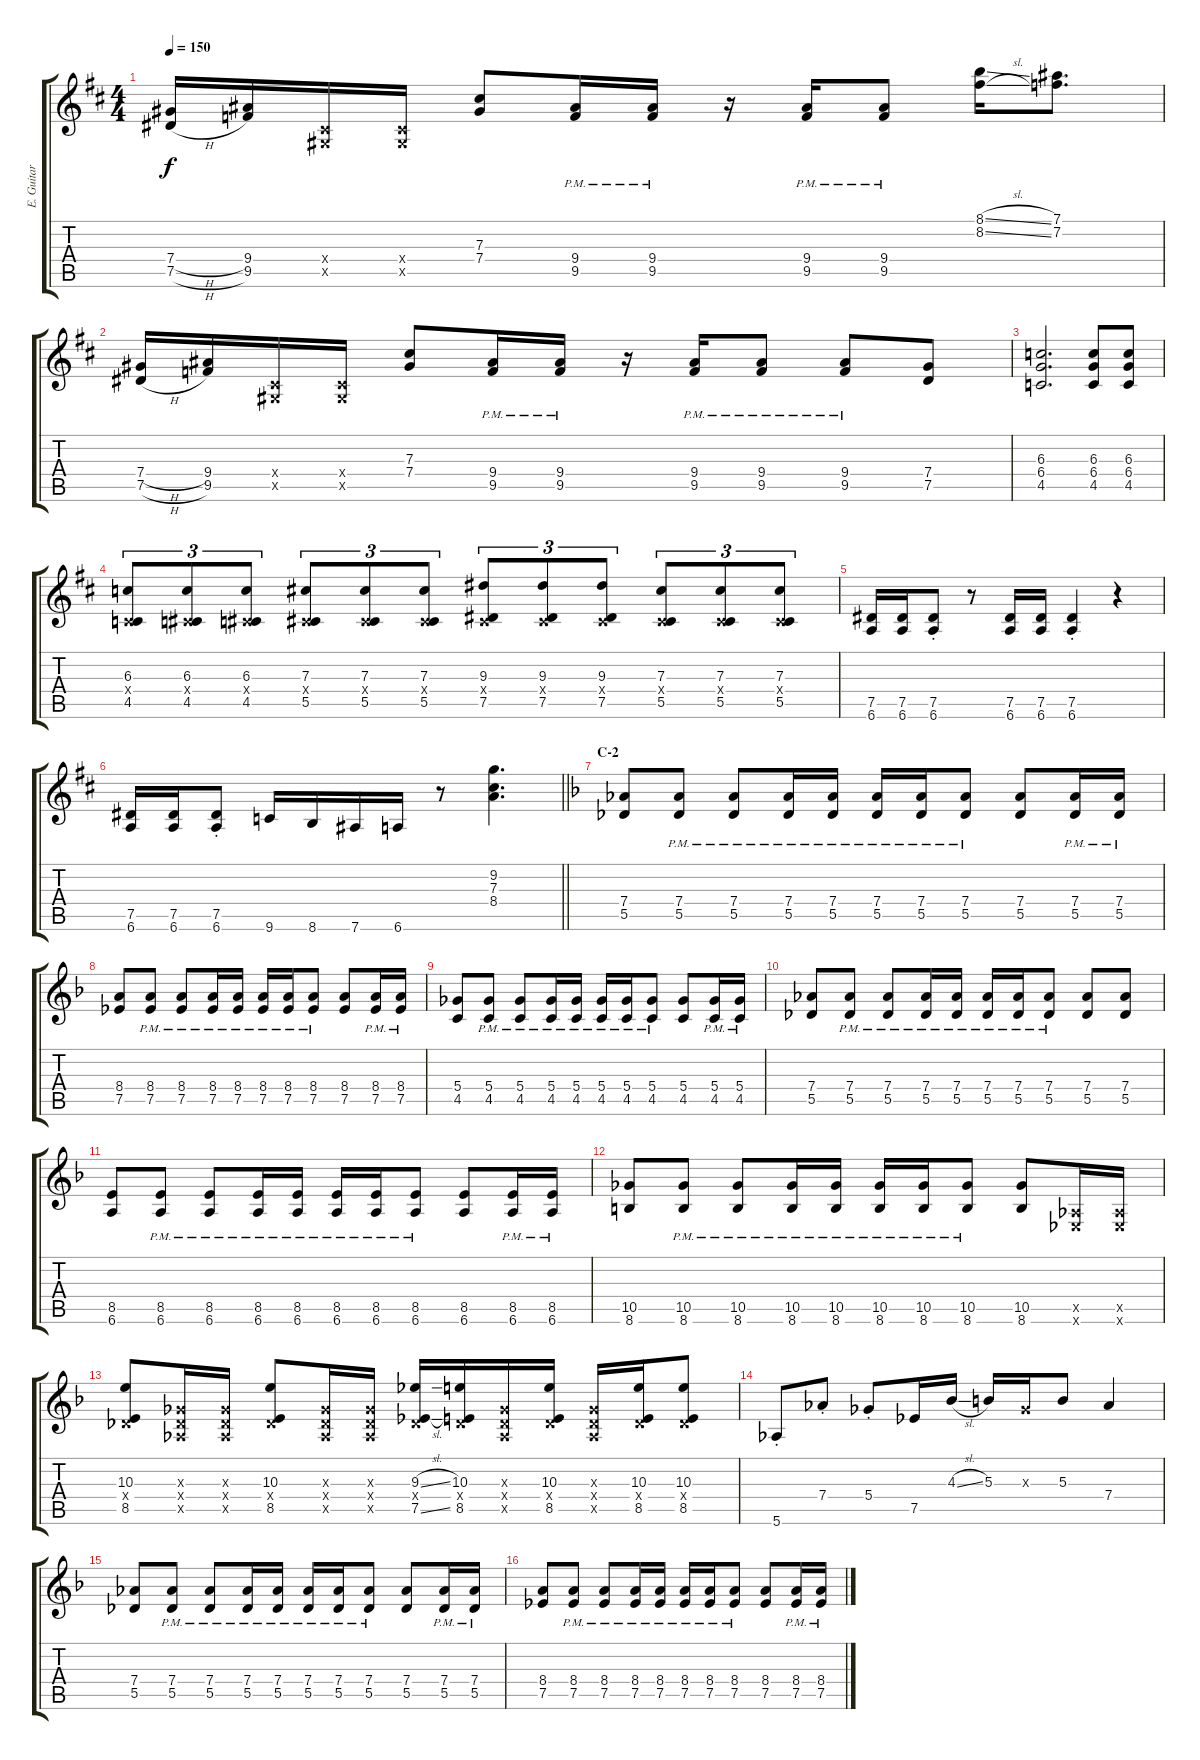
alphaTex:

\track ("E. Guitar II" "E. Guitar ") {instrument distortionguitar}
\staff {score tabs}
\tuning (Eb4 Bb3 Gb3 Db3 Ab2 Eb2) {hide}
\ts (4 4)
\tempo 150
\clef g2
\ks d
(7.4{h} 7.5{h}).16{dy f} (9.4 9.5).16 (0.4{x} 0.5{x}).16 (0.4{x} 0.5{x}).16 (7.3 7.4).8 (9.4{pm} 9.5{pm}).16 (9.4{pm} 9.5{pm}).16 r.16 (9.4{pm} 9.5{pm}).16 (9.4{pm} 9.5{pm}).8 (8.1{sl} 8.2{sl}).16 (7.1 7.2).8{d} |
(7.4{h} 7.5{h}).16 (9.4 9.5).16 (0.4{x} 0.5{x}).16 (0.4{x} 0.5{x}).16 (7.3 7.4).8 (9.4{pm} 9.5{pm}).16 (9.4{pm} 9.5{pm}).16 r.16 (9.4{pm} 9.5{pm}).16 (9.4{pm} 9.5{pm}).8 (9.4{pm} 9.5{pm}).8 (7.4 7.5).8 |
(6.3 6.4 4.5).2{d} (6.3 6.4 4.5).8 (6.3 6.4 4.5).8 |
(6.3 0.4{x} 4.5).8{tu (3 2)} (6.3 0.4{x} 4.5).8{tu (3 2)} (6.3 0.4{x} 4.5).8{tu (3 2)} (7.3 0.4{x} 5.5).8{tu (3 2)} (7.3 0.4{x} 5.5).8{tu (3 2)} (7.3 0.4{x} 5.5).8{tu (3 2)} (9.3 0.4{x} 7.5).8{tu (3 2)} (9.3 0.4{x} 7.5).8{tu (3 2)} (9.3 0.4{x} 7.5).8{tu (3 2)} (7.3 0.4{x} 5.5).8{tu (3 2)} (7.3 0.4{x} 5.5).8{tu (3 2)} (7.3 0.4{x} 5.5).8{tu (3 2)} |
(7.5 6.6).16 (7.5 6.6).16 (7.5{st} 6.6{st}).8 r.8 (7.5 6.6).16 (7.5 6.6).16 (7.5{st} 6.6{st}).4 r.4 |
\barLineRight lightlight
(7.5 6.6).16 (7.5 6.6).16 (7.5{st} 6.6{st}).8 9.6.16 8.6.16 7.6.16 6.6.16 r.8 (9.2 7.3 8.4).4{d} |
\section ("" "C-2")
\ks f
(7.4 5.5).8 (7.4{pm} 5.5{pm}).8 (7.4{pm} 5.5{pm}).8 (7.4{pm} 5.5{pm}).16 (7.4{pm} 5.5{pm}).16 (7.4{pm} 5.5{pm}).16 (7.4{pm} 5.5{pm}).16 (7.4{pm} 5.5{pm}).8 (7.4 5.5).8 (7.4{pm} 5.5{pm}).16 (7.4{pm} 5.5{pm}).16 |
(8.4 7.5).8 (8.4{pm} 7.5{pm}).8 (8.4{pm} 7.5{pm}).8 (8.4{pm} 7.5{pm}).16 (8.4{pm} 7.5{pm}).16 (8.4{pm} 7.5{pm}).16 (8.4{pm} 7.5{pm}).16 (8.4{pm} 7.5{pm}).8 (8.4 7.5).8 (8.4{pm} 7.5{pm}).16 (8.4{pm} 7.5{pm}).16 |
(5.4 4.5).8 (5.4{pm} 4.5{pm}).8 (5.4{pm} 4.5{pm}).8 (5.4{pm} 4.5{pm}).16 (5.4{pm} 4.5{pm}).16 (5.4{pm} 4.5{pm}).16 (5.4{pm} 4.5{pm}).16 (5.4{pm} 4.5{pm}).8 (5.4 4.5).8 (5.4{pm} 4.5{pm}).16 (5.4{pm} 4.5{pm}).16 |
(7.4 5.5).8 (7.4{pm} 5.5{pm}).8 (7.4{pm} 5.5{pm}).8 (7.4{pm} 5.5{pm}).16 (7.4{pm} 5.5{pm}).16 (7.4{pm} 5.5{pm}).16 (7.4{pm} 5.5{pm}).16 (7.4{pm} 5.5{pm}).8 (7.4 5.5).8 (7.4 5.5).8 |
(8.5 6.6).8 (8.5{pm} 6.6{pm}).8 (8.5{pm} 6.6{pm}).8 (8.5{pm} 6.6{pm}).16 (8.5{pm} 6.6{pm}).16 (8.5{pm} 6.6{pm}).16 (8.5{pm} 6.6{pm}).16 (8.5{pm} 6.6{pm}).8 (8.5 6.6).8 (8.5{pm} 6.6{pm}).16 (8.5{pm} 6.6{pm}).16 |
(10.5 8.6).8 (10.5{pm} 8.6{pm}).8 (10.5{pm} 8.6{pm}).8 (10.5{pm} 8.6{pm}).16 (10.5{pm} 8.6{pm}).16 (10.5{pm} 8.6{pm}).16 (10.5{pm} 8.6{pm}).16 (10.5{pm} 8.6{pm}).8 (10.5 8.6).8 (0.5{x} 0.6{x}).16 (0.5{x} 0.6{x}).16 |
(10.3 0.4{x} 8.5).8 (0.3{x} 0.4{x} 0.5{x}).16 (0.3{x} 0.4{x} 0.5{x}).16 (10.3 0.4{x} 8.5).8 (0.3{x} 0.4{x} 0.5{x}).16 (0.3{x} 0.4{x} 0.5{x}).16 (9.3{sl} 0.4{x} 7.5{sl}).16 (10.3 0.4{x} 8.5).16 (0.3{x} 0.4{x} 0.5{x}).16 (10.3 0.4{x} 8.5).16 (0.3{x} 0.4{x} 0.5{x}).16 (10.3 0.4{x} 8.5).16 (10.3 0.4{x} 8.5).8 |
5.6{st}.8 7.4{st}.8 5.4{st}.8 7.5.16 4.3{sl}.16 5.3.16 0.3{x}.16 5.3.8 7.4.4 |
(7.4 5.5).8 (7.4{pm} 5.5{pm}).8 (7.4{pm} 5.5{pm}).8 (7.4{pm} 5.5{pm}).16 (7.4{pm} 5.5{pm}).16 (7.4{pm} 5.5{pm}).16 (7.4{pm} 5.5{pm}).16 (7.4{pm} 5.5{pm}).8 (7.4 5.5).8 (7.4{pm} 5.5{pm}).16 (7.4{pm} 5.5{pm}).16 |
(8.4 7.5).8 (8.4{pm} 7.5{pm}).8 (8.4{pm} 7.5{pm}).8 (8.4{pm} 7.5{pm}).16 (8.4{pm} 7.5{pm}).16 (8.4{pm} 7.5{pm}).16 (8.4{pm} 7.5{pm}).16 (8.4{pm} 7.5{pm}).8 (8.4 7.5).8 (8.4{pm} 7.5{pm}).16 (8.4{pm} 7.5{pm}).16
